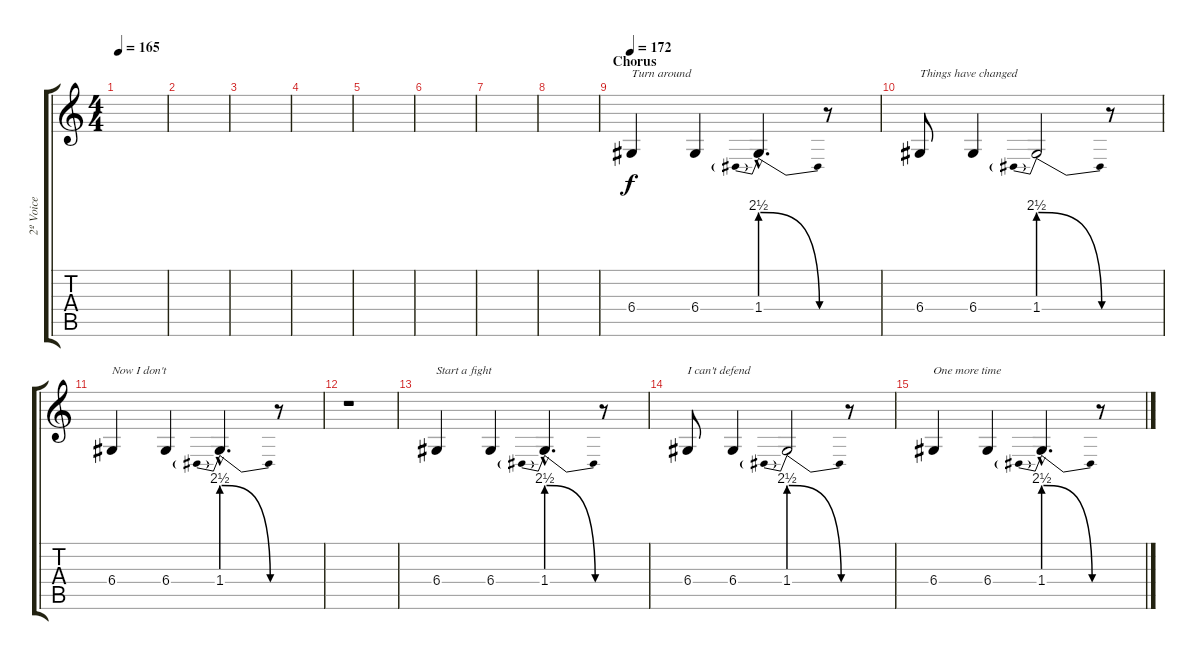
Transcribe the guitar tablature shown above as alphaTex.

\track ("2º Voice" "2º Voice") {instrument altosax}
\staff {score tabs}
\tuning (E4 B3 G3 D3 A2 E2) {hide}
\ts (4 4)
\tempo 165
\clef g2
\ks c
|
|
|
|
|
|
|
|
\section ("" "Chorus")
\tempo 172
6.4.4{txt "Turn around"} 6.4.4 1.4{be (prebendrelease 0 10 60 0) hac}.4{d} r.8 |
6.4.8{txt "Things have changed"} 6.4.4 1.4{be (prebendrelease 0 10 60 0)}.2 r.8 |
6.4.4{txt "Now I don't"} 6.4.4 1.4{be (prebendrelease 0 10 60 0) hac}.4{d} r.8 |
r.1 |
6.4.4{txt "Start a fight"} 6.4.4 1.4{be (prebendrelease 0 10 60 0) hac}.4{d} r.8 |
6.4.8{txt "I can't defend"} 6.4.4 1.4{be (prebendrelease 0 10 60 0)}.2 r.8 |
6.4.4{txt "One more time"} 6.4.4 1.4{be (prebendrelease 0 10 60 0) hac}.4{d} r.8
